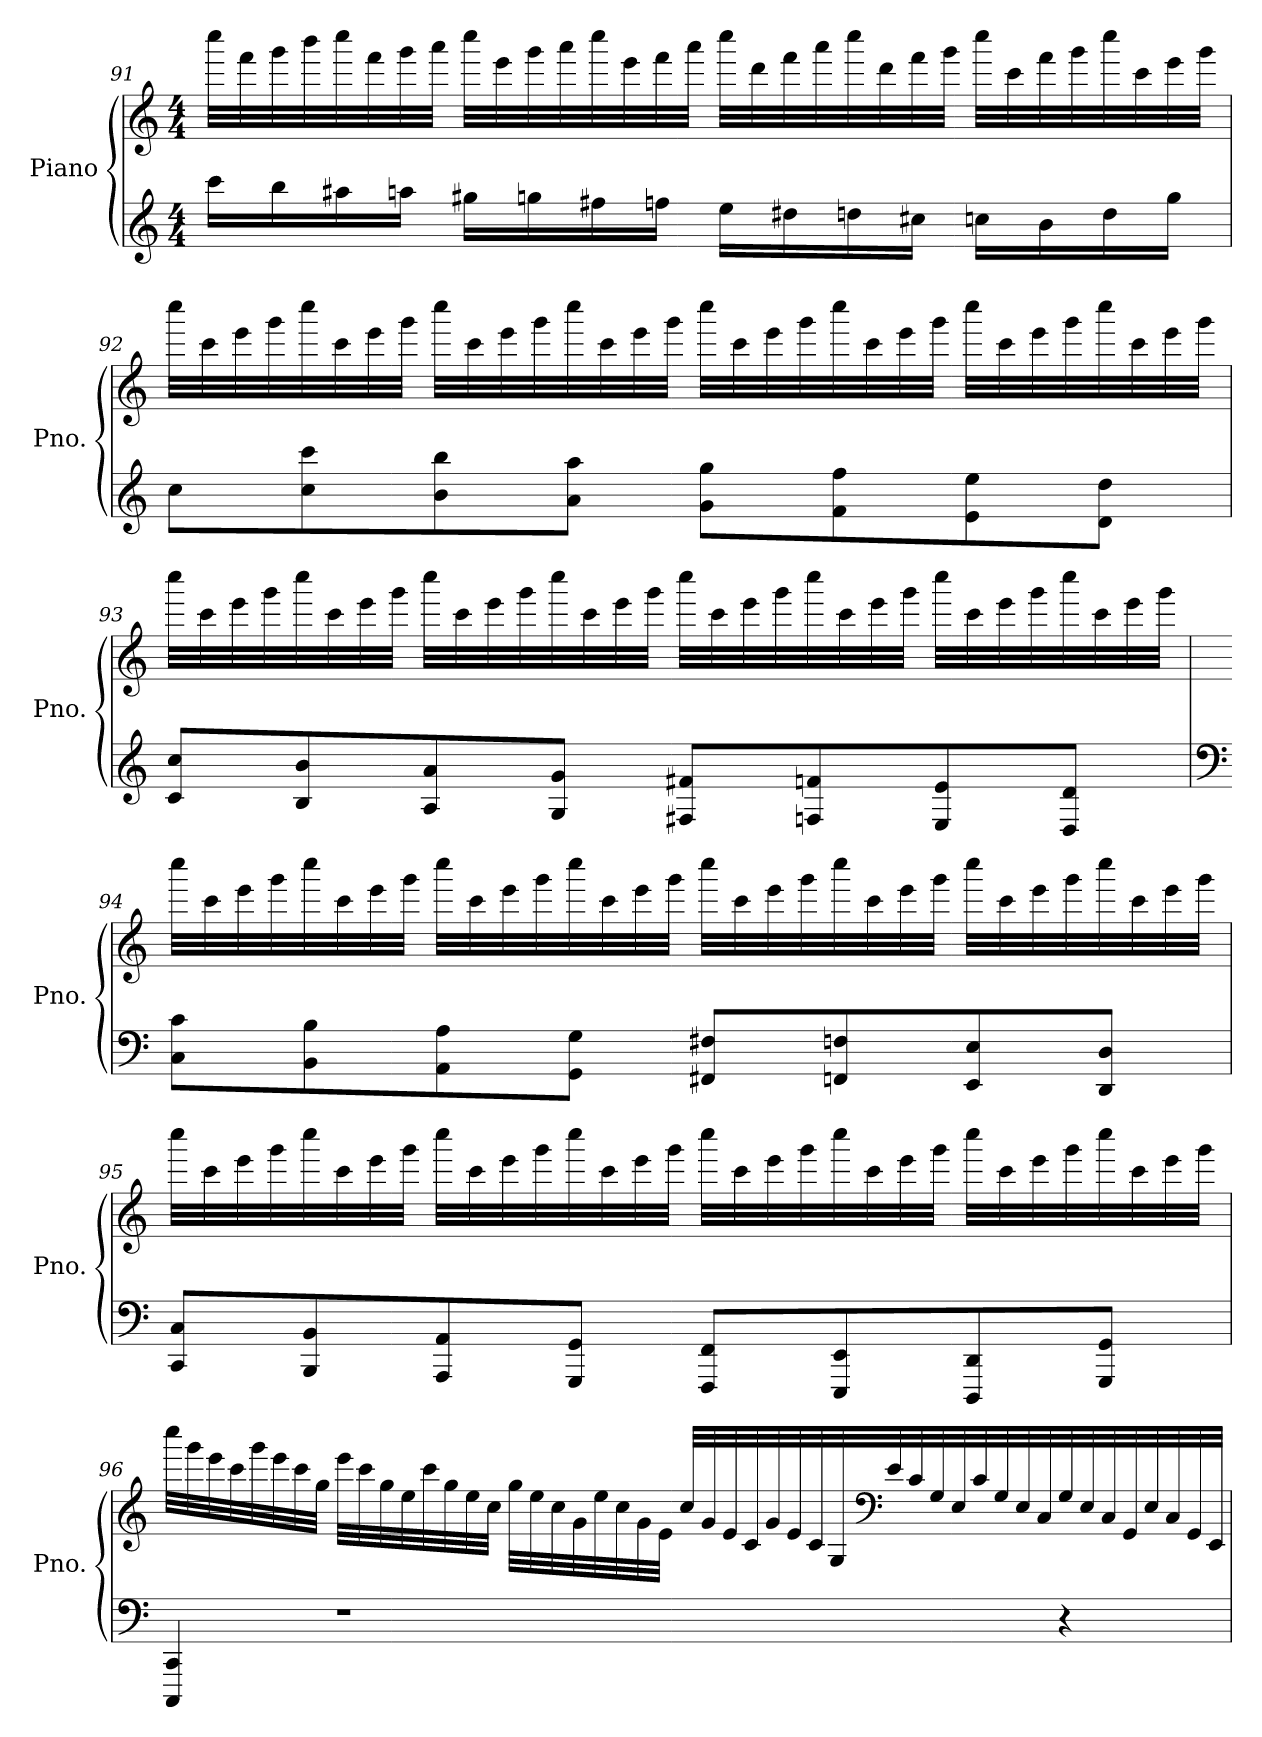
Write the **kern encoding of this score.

**kern	**kern
*part1	*part1
*staff2	*staff1
*I"Piano	*
*I'Pno.	*
!!LO:LB:g=z
*clefG2	*clefG2
*k[]	*k[]
*M4/4	*M4/4
=91	=91
16ccc\LL	32cccc\LLL
.	32fff\
16bb\	32ggg\
.	32bbb\
16aa#X\	32cccc\
.	32fff\
16aan\JJ	32ggg\
.	32aaa\JJJ
16gg#X\LL	32cccc\LLL
.	32eee\
16ggn\	32ggg\
.	32aaa\
16ff#X\	32cccc\
.	32eee\
16ffn\JJ	32fff\
.	32aaa\JJJ
16ee\LL	32cccc\LLL
.	32ddd\
16dd#X\	32fff\
.	32aaa\
16ddn\	32cccc\
.	32ddd\
16cc#X\JJ	32fff\
.	32ggg\JJJ
16ccn\LL	32cccc\LLL
.	32ccc\
16b\	32fff\
.	32ggg\
16dd\	32cccc\
.	32ccc\
16gg\JJ	32eee\
.	32ggg\JJJ
!!LO:LB:g=z
=92	=92
8cc\L	32cccc\LLL
.	32ccc\
.	32eee\
.	32ggg\
8cc\ 8ccc\	32cccc\
.	32ccc\
.	32eee\
.	32ggg\JJJ
8b\ 8bb\	32cccc\LLL
.	32ccc\
.	32eee\
.	32ggg\
8a\ 8aa\J	32cccc\
.	32ccc\
.	32eee\
.	32ggg\JJJ
8g\ 8gg\L	32cccc\LLL
.	32ccc\
.	32eee\
.	32ggg\
8f\ 8ff\	32cccc\
.	32ccc\
.	32eee\
.	32ggg\JJJ
8e\ 8ee\	32cccc\LLL
.	32ccc\
.	32eee\
.	32ggg\
8d\ 8dd\J	32cccc\
.	32ccc\
.	32eee\
.	32ggg\JJJ
!!LO:LB:g=z
=93	=93
8c/ 8cc/L	32cccc\LLL
.	32ccc\
.	32eee\
.	32ggg\
8B/ 8b/	32cccc\
.	32ccc\
.	32eee\
.	32ggg\JJJ
8A/ 8a/	32cccc\LLL
.	32ccc\
.	32eee\
.	32ggg\
8G/ 8g/J	32cccc\
.	32ccc\
.	32eee\
.	32ggg\JJJ
8F#X/ 8f#X/L	32cccc\LLL
.	32ccc\
.	32eee\
.	32ggg\
8Fn/ 8fn/	32cccc\
.	32ccc\
.	32eee\
.	32ggg\JJJ
8E/ 8e/	32cccc\LLL
.	32ccc\
.	32eee\
.	32ggg\
8D/ 8d/J	32cccc\
.	32ccc\
.	32eee\
.	32ggg\JJJ
!!LO:PB:g=z
=94	=94
*clefF4	*
8C\ 8c\L	32cccc\LLL
.	32ccc\
.	32eee\
.	32ggg\
8BB\ 8B\	32cccc\
.	32ccc\
.	32eee\
.	32ggg\JJJ
8AA\ 8A\	32cccc\LLL
.	32ccc\
.	32eee\
.	32ggg\
8GG\ 8G\J	32cccc\
.	32ccc\
.	32eee\
.	32ggg\JJJ
8FF#X/ 8F#X/L	32cccc\LLL
.	32ccc\
.	32eee\
.	32ggg\
8FFn/ 8Fn/	32cccc\
.	32ccc\
.	32eee\
.	32ggg\JJJ
8EE/ 8E/	32cccc\LLL
.	32ccc\
.	32eee\
.	32ggg\
8DD/ 8D/J	32cccc\
.	32ccc\
.	32eee\
.	32ggg\JJJ
!!LO:LB:g=z
=95	=95
8CC/ 8C/L	32cccc\LLL
.	32ccc\
.	32eee\
.	32ggg\
8BBB/ 8BB/	32cccc\
.	32ccc\
.	32eee\
.	32ggg\JJJ
8AAA/ 8AA/	32cccc\LLL
.	32ccc\
.	32eee\
.	32ggg\
8GGG/ 8GG/J	32cccc\
.	32ccc\
.	32eee\
.	32ggg\JJJ
8FFF/ 8FF/L	32cccc\LLL
.	32ccc\
.	32eee\
.	32ggg\
8EEE/ 8EE/	32cccc\
.	32ccc\
.	32eee\
.	32ggg\JJJ
8DDD/ 8DD/	32cccc\LLL
.	32ccc\
.	32eee\
.	32ggg\
8GGG/ 8GG/J	32cccc\
.	32ccc\
.	32eee\
.	32ggg\JJJ
!!LO:LB:g=z
=96	=96
4CCC/ 4CC/	32cccc\LLL
.	32ggg\
.	32eee\
.	32ccc\
.	32ggg\
.	32eee\
.	32ccc\
.	32gg\JJJ
1r	32eee\LLL
.	32ccc\
.	32gg\
.	32ee\
.	32ccc\
.	32gg\
.	32ee\
.	32cc\JJJ
.	32gg\LLL
.	32ee\
.	32cc\
.	32g\
.	32ee\
.	32cc\
.	32g\
.	32e\JJJ
.	32cc/LLL
.	32g/
.	32e/
.	32c/
.	32g/
.	32e/
.	32c/
.	32G/
*	*clefF4
.	32e/
.	32c/
.	32G/
.	32E/
.	32c/
.	32G/
.	32E/
.	32C/
4r	32G/
.	32E/
.	32C/
.	32GG/
.	32E/
.	32C/
.	32GG/
.	32EE/JJJ
=	=
*-	*-
